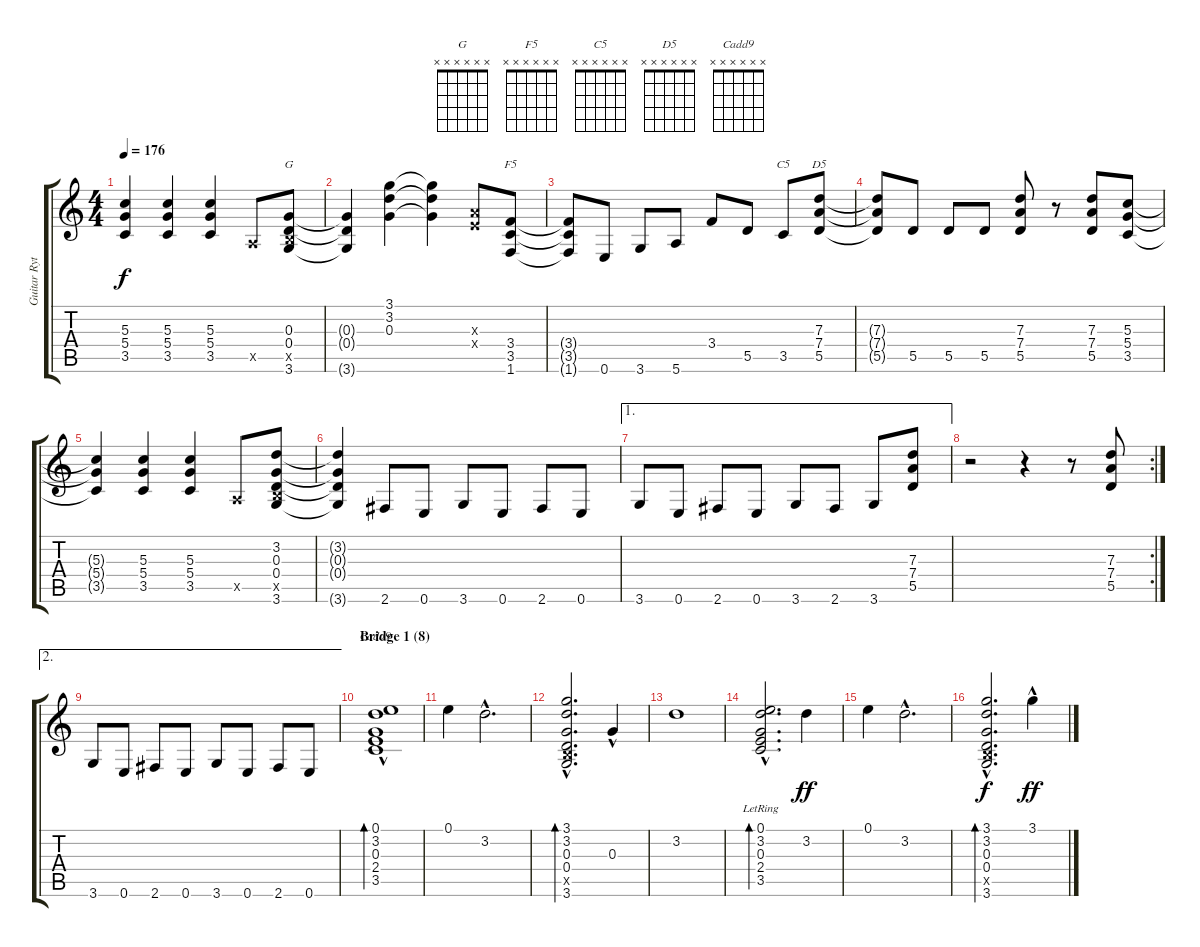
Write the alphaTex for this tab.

\track ("Guitar Rythm 1" "Guitar Ryt") {instrument overdrivenguitar}
\staff {score tabs}
\tuning (E4 B3 G3 D3 A2 E2) {hide}
\chord ("G" x x x x x x)
\chord ("F5" x x x x x x)
\chord ("C5" x x x x x x)
\chord ("D5" x x x x x x)
\chord ("Cadd9" x x x x x x)
\ts (4 4)
\tempo 176
\clef g2
\ks c
(5.3{t} 5.4{t} 3.5{t}).4{dy f} (5.3 5.4 3.5).4 (5.3 5.4 3.5).4 0.5{x}.8 (0.3 0.4 2.5{x} 3.6).8{ch "G"} |
(0.3{t} 0.4{t} 3.6{t}).4 (3.1 3.2 0.3).4 (3.1{t} 3.2{t} 0.3{t}).4 (2.3{x} 2.4{x}).8 (3.4 3.5 1.6).8{ch "F5"} |
(3.4{t} 3.5{t} 1.6{t}).8 0.6.8 3.6.8 5.6.8 3.4.8 5.5.8 3.5.8{ch "C5"} (7.3 7.4 5.5).8{ch "D5"} |
(7.3{t} 7.4{t} 5.5{t}).8 5.5.8 5.5.8 5.5.8 (7.3 7.4 5.5).8 r.8 (7.3 7.4 5.5).8 (5.3 5.4 3.5).8 |
(5.3{t} 5.4{t} 3.5{t}).4 (5.3 5.4 3.5).4 (5.3 5.4 3.5).4 0.5{x}.8 (3.2 0.3 0.4 2.5{x} 3.6).8 |
(3.2{t} 0.3{t} 0.4{t} 3.6{t}).4 2.6.8 0.6.8 3.6.8 0.6.8 2.6.8 0.6.8 |
\ae 1
3.6.8 0.6.8 2.6.8 0.6.8 3.6.8 2.6.8 3.6.8 (7.3 7.4 5.5).8 |
\rc 2
r.2 r.4 r.8 (7.3 7.4 5.5).8 |
\ae 2
3.6.8 0.6.8 2.6.8 0.6.8 3.6.8 0.6.8 2.6.8 0.6.8 |
\section ("" "Bridge 1 (8)")
(0.1 3.2 0.3{hac} 2.4{hac} 3.5{hac}).1{bd 240 ch "Cadd9"} |
0.1.4 3.2{hac}.2{d} |
(3.1{hac} 3.2{hac} 0.3{hac} 0.4{hac} 2.5{hac x} 3.6{hac}).2{d bd 240} 0.3{hac}.4 |
3.2.1 |
(0.1{lr} 3.2{hac lr} 0.3{hac lr} 2.4{hac lr} 3.5{hac lr}).2{d bd 240} 3.2.4{dy ff} |
0.1.4 3.2{hac}.2{d} |
(3.1{hac} 3.2 0.3 0.4 2.5{hac x} 3.6).2{d bd 240 dy f} 3.1{hac}.4{dy ff}
